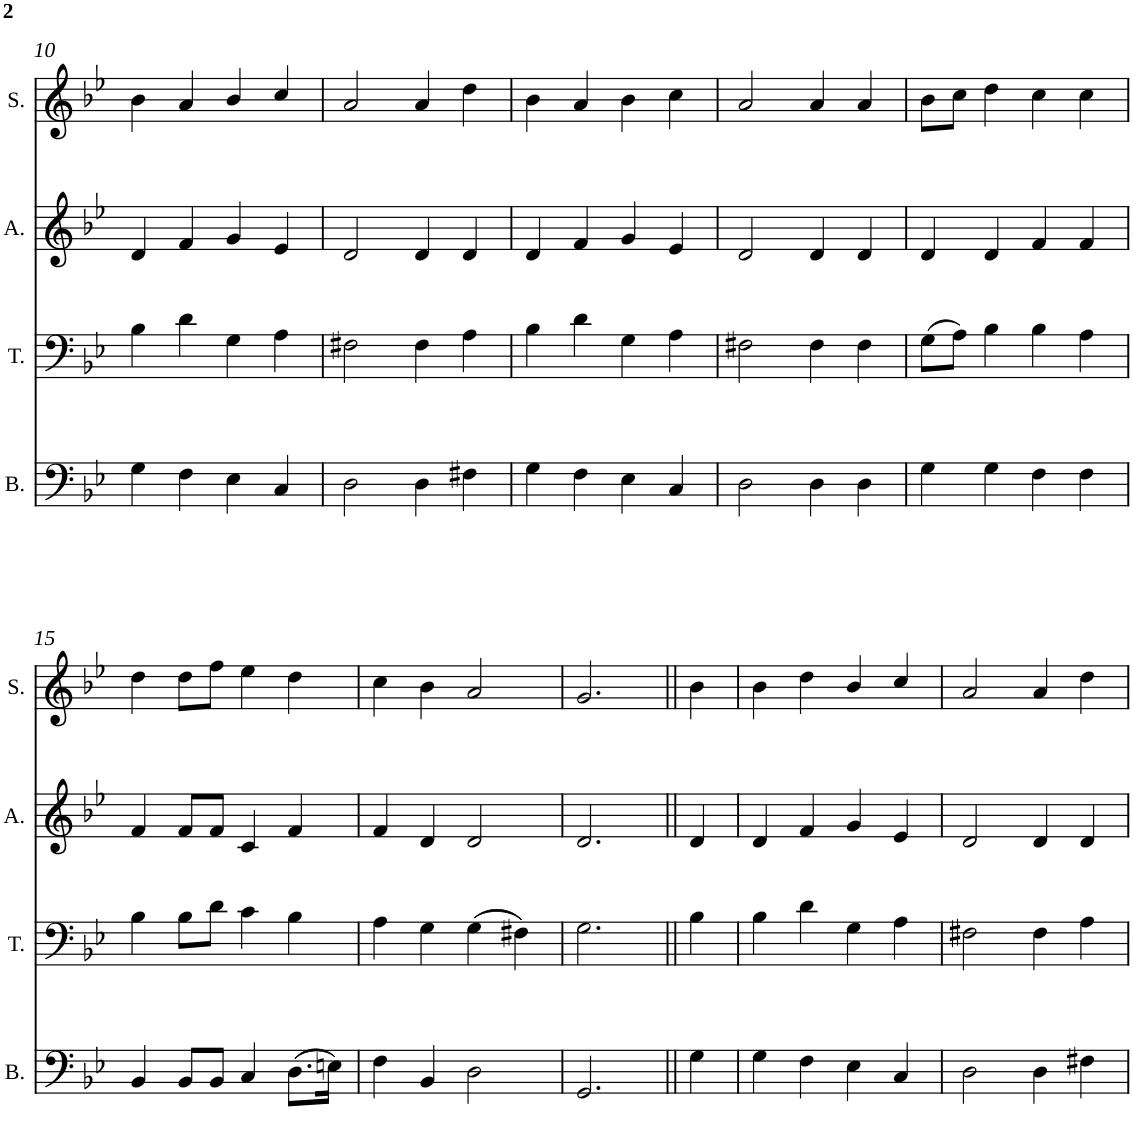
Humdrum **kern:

**kern	**kern	**kern	**kern
*part4	*part3	*part2	*part1
*staff4	*staff3	*staff2	*staff1
*I"Bass	*I"Tenor	*I"Alto	*I"Soprano
*I'B.	*I'T.	*I'A.	*I'S.
!!LO:PB:g=z
*clefF4	*clefF4	*clefG2	*clefG2
*k[b-e-]	*k[b-e-]	*k[b-e-]	*k[b-e-]
*B-:	*B-:	*B-:	*B-:
*M4/4	*M4/4	*M4/4	*M4/4
=10	=10	=10	=10
4G\	4B-\	4d/	4b-\
4F\	4d\	4f/	4a/
4E-\	4G\	4g/	4b-/
4C/	4A\	4e-/	4cc/
=11	=11	=11	=11
2D\	2F#X\	2d/	2a/
4D\	4F#\	4d/	4a/
4F#X\	4A\	4d/	4dd\
=12	=12	=12	=12
4G\	4B-\	4d/	4b-\
4F\	4d\	4f/	4a/
4E-\	4G\	4g/	4b-\
4C/	4A\	4e-/	4cc\
=13	=13	=13	=13
2D\	2F#X\	2d/	2a/
4D\	4F#\	4d/	4a/
4D\	4F#\	4d/	4a/
=14	=14	=14	=14
4G\	(>8G\L	4d/	8b-\L
.	8A\J)	.	8cc\J
4G\	4B-\	4d/	4dd\
4F\	4B-\	4f/	4cc\
4F\	4A\	4f/	4cc\
!!LO:LB:g=z
=15	=15	=15	=15
4BB-/	4B-\	4f/	4dd\
8BB-/L	8B-\L	8f/L	8dd\L
8BB-/J	8d\J	8f/J	8ff\J
4C/	4c\	4c/	4ee-\
(>8.D\L	4B-\	4f/	4dd\
16En\Jk)	.	.	.
=16	=16	=16	=16
4F\	4A\	4f/	4cc\
4BB-/	4G\	4d/	4b-\
2D\	(>4G\	2d/	2a/
.	4F#X\)	.	.
=17	=17	=17	=17
2.GG/	2.G\	2.d/	2.g/
=18||	=18||	=18||	=18||
4G\	4B-\	4d/	4b-\
=19	=19	=19	=19
4G\	4B-\	4d/	4b-\
4F\	4d\	4f/	4dd\
4E-\	4G\	4g/	4b-/
4C/	4A\	4e-/	4cc/
=20	=20	=20	=20
2D\	2F#X\	2d/	2a/
4D\	4F#\	4d/	4a/
4F#X\	4A\	4d/	4dd\
=	=	=	=
*-	*-	*-	*-
